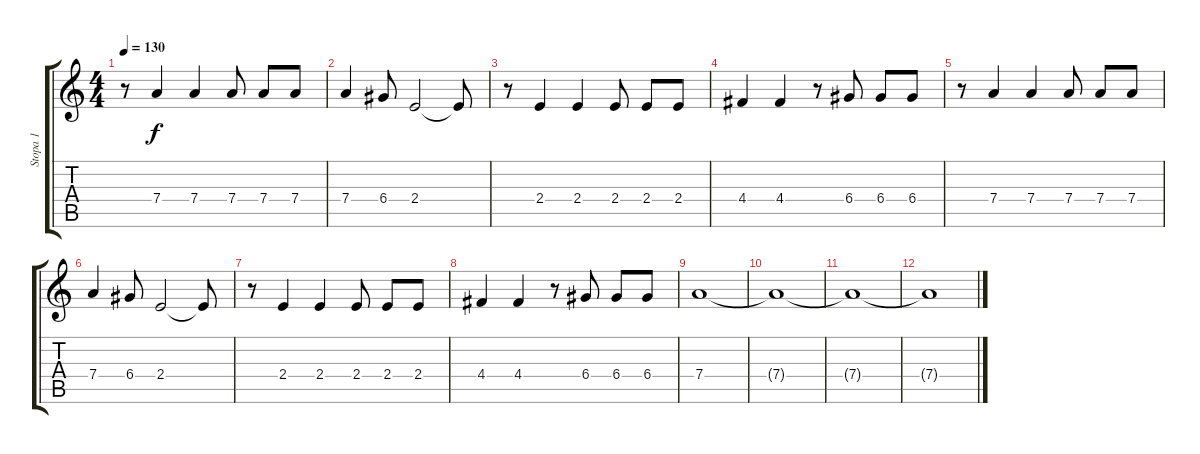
\track ("Stopa 1" "Stopa 1") {instrument distortionguitar}
\staff {score tabs}
\tuning (E4 B3 G3 D3 A2 E2) {hide}
\ts (4 4)
\tempo 130
\clef g2
\ks c
r.8{dy f} 7.4.4 7.4.4 7.4.8 7.4.8 7.4.8 |
7.4.4 6.4.8 2.4.2 2.4{t}.8 |
r.8 2.4.4 2.4.4 2.4.8 2.4.8 2.4.8 |
4.4.4 4.4.4 r.8 6.4.8 6.4.8 6.4.8 |
r.8 7.4.4 7.4.4 7.4.8 7.4.8 7.4.8 |
7.4.4 6.4.8 2.4.2 2.4{t}.8 |
r.8 2.4.4 2.4.4 2.4.8 2.4.8 2.4.8 |
4.4.4 4.4.4 r.8 6.4.8 6.4.8 6.4.8 |
7.4.1 |
7.4{t}.1 |
7.4{t}.1 |
7.4{t}.1
